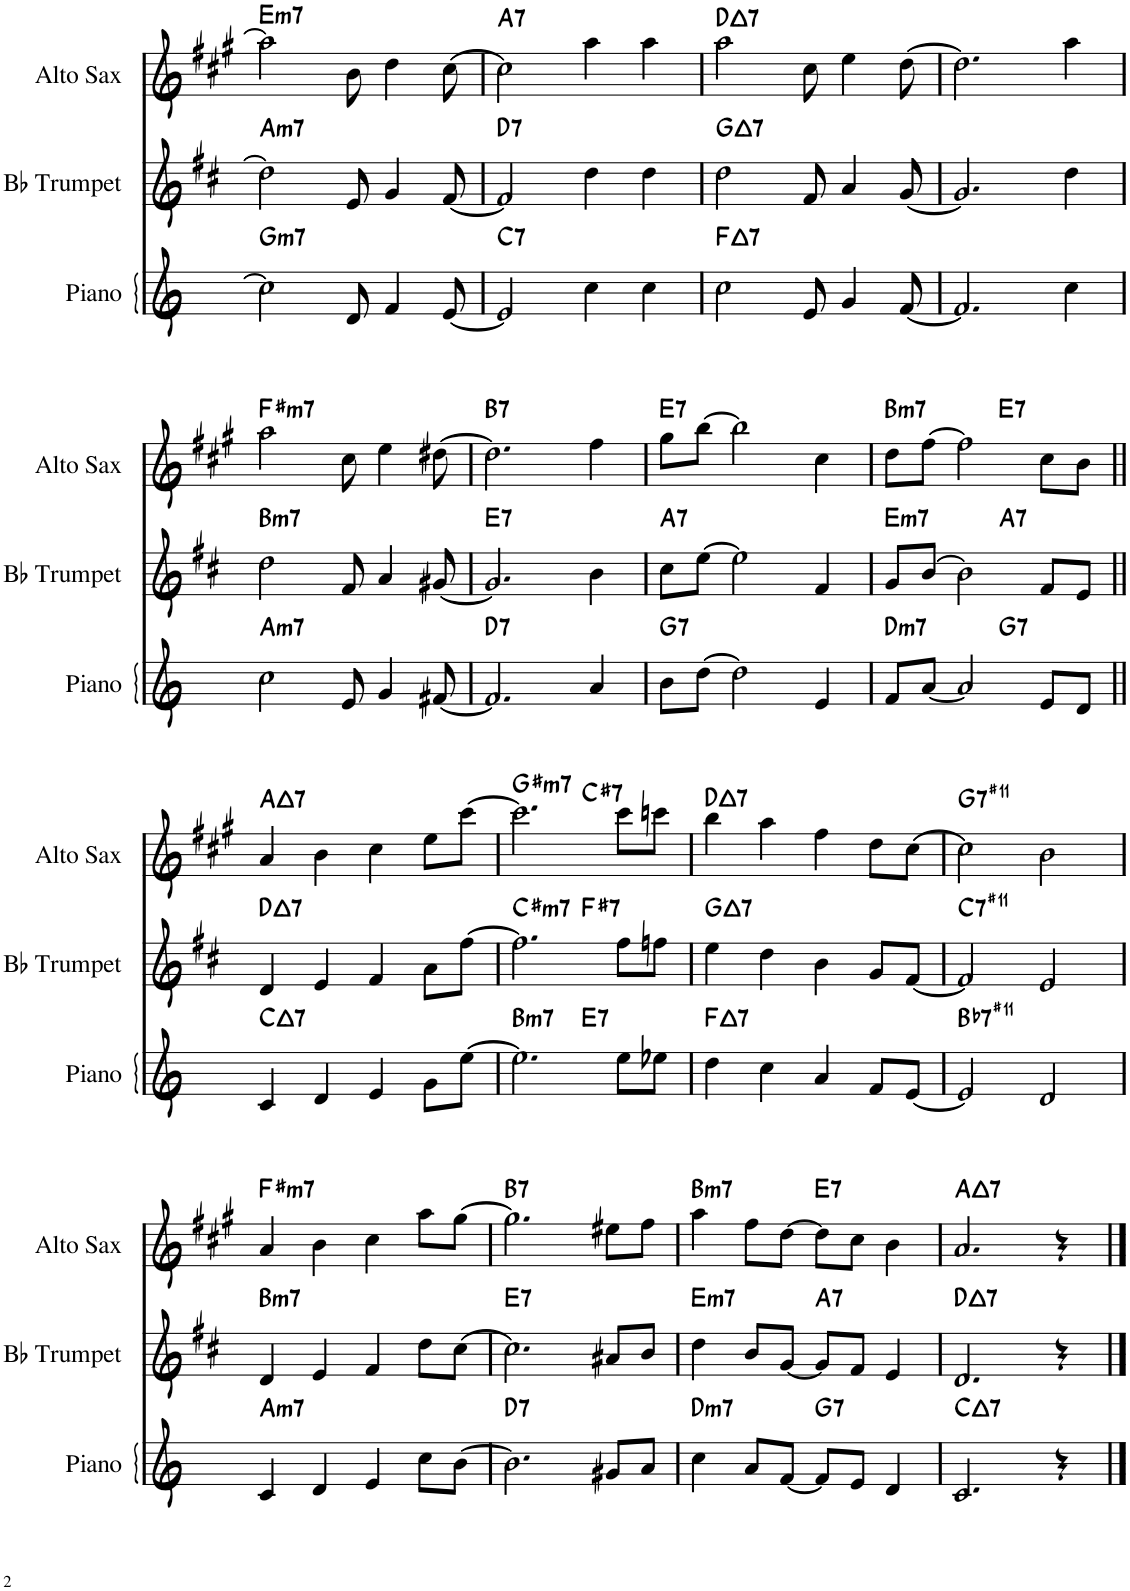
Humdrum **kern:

**kern	**harte	**kern	**harte	**kern	**harte
*part3	*part3	*part2	*part2	*part1	*part1
*staff3	*	*staff2	*	*staff1	*
*I"Piano	*	*I"Bb Trumpet	*	*I"Alto Sax	*
*I'Pno.	*	*I'Bb Tpt.	*	*I'Sax	*
!!LO:PB:g=z
*clefG2	*	*clefG2	*	*clefG2	*
*	*	*Trd1c2	*	*Trd5c9	*
*k[]	*	*k[f#c#]	*	*k[f#c#g#]	*
*M4/4	*	*M4/4	*	*M4/4	*
=1	=1	=1	=1	=1	=1
!	!LO:H:kt=m7	!	!LO:H:kt=m7	!	!LO:H:kt=m7
2cc\]	G:min7	2dd\]	A:min7	2aa\]	E:min7
8d/	.	8e/	.	8b\	.
4f/	.	4g/	.	4dd\	.
[8e/	.	[8f#/	.	[8cc#\	.
=2	=2	=2	=2	=2	=2
!	!LO:H:kt=7	!	!LO:H:kt=7	!	!LO:H:kt=7
2e/]	C:7	2f#/]	D:7	2cc#\]	A:7
4cc\	.	4dd\	.	4aa\	.
4cc\	.	4dd\	.	4aa\	.
=3	=3	=3	=3	=3	=3
!	!LO:H:kt=7	!	!LO:H:kt=7	!	!LO:H:kt=7
2cc\	F:maj7	2dd\	G:maj7	2aa\	D:maj7
8e/	.	8f#/	.	8cc#\	.
4g/	.	4a/	.	4ee\	.
[8f/	.	[8g/	.	[8dd\	.
=4	=4	=4	=4	=4	=4
2.f/]	.	2.g/]	.	2.dd\]	.
4cc\	.	4dd\	.	4aa\	.
!!LO:LB:g=z
=1	=1	=1	=1	=1	=1
!	!LO:H:kt=m7	!	!LO:H:kt=m7	!	!LO:H:kt=m7
2cc\	A:min7	2dd\	B:min7	2aa\	F#:min7
8e/	.	8f#/	.	8cc#\	.
4g/	.	4a/	.	4ee\	.
[8f#X/	.	[8g#X/	.	[8dd#X\	.
=2	=2	=2	=2	=2	=2
!	!LO:H:kt=7	!	!LO:H:kt=7	!	!LO:H:kt=7
2.f#/]	D:7	2.g#/]	E:7	2.dd#\]	B:7
4a/	.	4b\	.	4ff#\	.
=3	=3	=3	=3	=3	=3
!	!LO:H:kt=7	!	!LO:H:kt=7	!	!LO:H:kt=7
8b\L	G:7	8cc#\L	A:7	8gg#\L	E:7
[8dd\J	.	[8ee\J	.	[8bb\J	.
2dd\]	.	2ee\]	.	2bb\]	.
4e/	.	4f#/	.	4cc#\	.
=4	=4	=4	=4	=4	=4
!	!LO:H:kt=m7	!	!LO:H:kt=m7	!	!LO:H:kt=m7
*^	*	*^	*	*^	*
8f/L	2ryy	D:min7	8g/L	2ryy	E:min7	8dd\L	2ryy	B:min7
[8a/J	.	.	[8b/J	.	.	[8ff#\J	.	.
2a/]	.	.	2b\]	.	.	2ff#\]	.	.
!	!	!LO:H:kt=7	!	!	!LO:H:kt=7	!	!	!LO:H:kt=7
.	2ryy	G:7	.	2ryy	A:7	.	2ryy	E:7
8e/L	.	.	8f#/L	.	.	8cc#\L	.	.
8d/J	.	.	8e/J	.	.	8b\J	.	.
!!LO:LB:g=z
=1||	=1||	=1||	=1||	=1||	=1||	=1||	=1||	=1||
!	!	!LO:H:kt=7	!	!	!LO:H:kt=7	!	!	!LO:H:kt=7
*v	*v	*	*	*	*	*v	*v	*
*	*	*v	*v	*	*	*
4c/	C:maj7	4d/	D:maj7	4a/	A:maj7
4d/	.	4e/	.	4b\	.
4e/	.	4f#/	.	4cc#\	.
8g\L	.	8a\L	.	8ee\L	.
[8ee\J	.	[8ff#\J	.	[8ccc#\J	.
=2	=2	=2	=2	=2	=2
!	!LO:H:kt=m7	!	!LO:H:kt=m7	!	!LO:H:kt=m7
*^	*	*^	*	*^	*
2.ee\]	2ryy	B:min7	2.ff#\]	2ryy	C#:min7	2.ccc#\]	2ryy	G#:min7
!	!	!LO:H:kt=7	!	!	!LO:H:kt=7	!	!	!LO:H:kt=7
.	2ryy	E:7	.	2ryy	F#:7	.	2ryy	C#:7
8ee\L	.	.	8ff#\L	.	.	8ccc#\L	.	.
8ee-X\J	.	.	8ffn\J	.	.	8cccn\J	.	.
=3	=3	=3	=3	=3	=3	=3	=3	=3
!	!	!LO:H:kt=7	!	!	!LO:H:kt=7	!	!	!LO:H:kt=7
*v	*v	*	*	*	*	*v	*v	*
*	*	*v	*v	*	*	*
4dd\	F:maj7	4ee\	G:maj7	4bb\	D:maj7
4cc\	.	4dd\	.	4aa\	.
4a/	.	4b\	.	4ff#\	.
8f/L	.	8g/L	.	8dd\L	.
[8e/J	.	[8f#/J	.	[8cc#\J	.
=4	=4	=4	=4	=4	=4
!	!LO:H:kt=7	!	!LO:H:kt=7	!	!LO:H:kt=7
2e/]	Bb:7(#11)	2f#/]	C:7(#11)	2cc#\]	G:7(#11)
2d/	.	2e/	.	2b\	.
!!LO:LB:g=z
=1	=1	=1	=1	=1	=1
!	!LO:H:kt=m7	!	!LO:H:kt=m7	!	!LO:H:kt=m7
4c/	A:min7	4d/	B:min7	4a/	F#:min7
4d/	.	4e/	.	4b\	.
4e/	.	4f#/	.	4cc#\	.
8cc\L	.	8dd\L	.	8aa\L	.
[8b\J	.	[8cc#\J	.	[8gg#\J	.
=2	=2	=2	=2	=2	=2
!	!LO:H:kt=7	!	!LO:H:kt=7	!	!LO:H:kt=7
2.b\]	D:7	2.cc#\]	E:7	2.gg#\]	B:7
8g#X/L	.	8a#X/L	.	8ee#X\L	.
8a/J	.	8b/J	.	8ff#\J	.
=3	=3	=3	=3	=3	=3
!	!LO:H:kt=m7	!	!LO:H:kt=m7	!	!LO:H:kt=m7
4cc\	D:min7	4dd\	E:min7	4aa\	B:min7
8a/L	.	8b/L	.	8ff#\L	.
[8f/J	.	[8g/J	.	[8dd\J	.
!	!LO:H:kt=7	!	!LO:H:kt=7	!	!LO:H:kt=7
8f/L]	G:7	8g/L]	A:7	8dd\L]	E:7
8e/J	.	8f#/J	.	8cc#\J	.
4d/	.	4e/	.	4b\	.
=4	=4	=4	=4	=4	=4
!	!LO:H:kt=7	!	!LO:H:kt=7	!	!LO:H:kt=7
2.c/	C:maj7	2.d/	D:maj7	2.a/	A:maj7
4r	.	4r	.	4r	.
==	==	==	==	==	==
*-	*-	*-	*-	*-	*-
